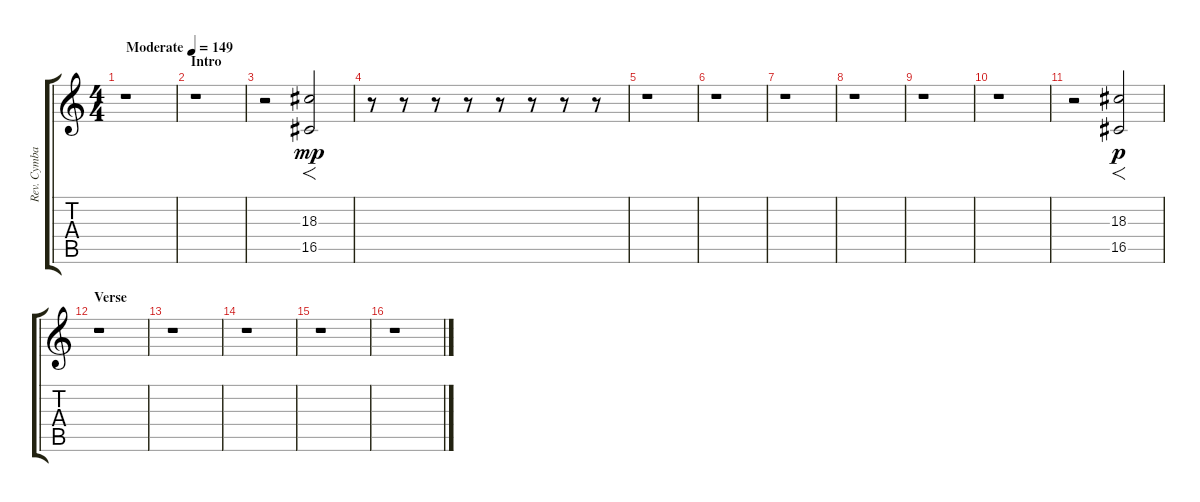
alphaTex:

\track ("Rev. Cymbals" "Rev. Cymba") {instrument reversecymbal}
\staff {score tabs}
\tuning (E4 B3 G3 D3 A2 E2) {hide}
\ts (4 4)
\tempo (149 "Moderate")
\clef g2
\ks c
r.1{dy mp instrument reversecymbal} |
\section ("" "Intro")
r.1 |
r.2 (18.3 16.5).2{f} |
r.8 r.8 r.8 r.8 r.8 r.8 r.8 r.8 |
r.1 |
r.1 |
r.1 |
r.1 |
r.1 |
r.1 |
r.2 (18.3 16.5).2{f dy p} |
\section ("" "Verse")
r.1 |
r.1 |
r.1 |
r.1 |
r.1
